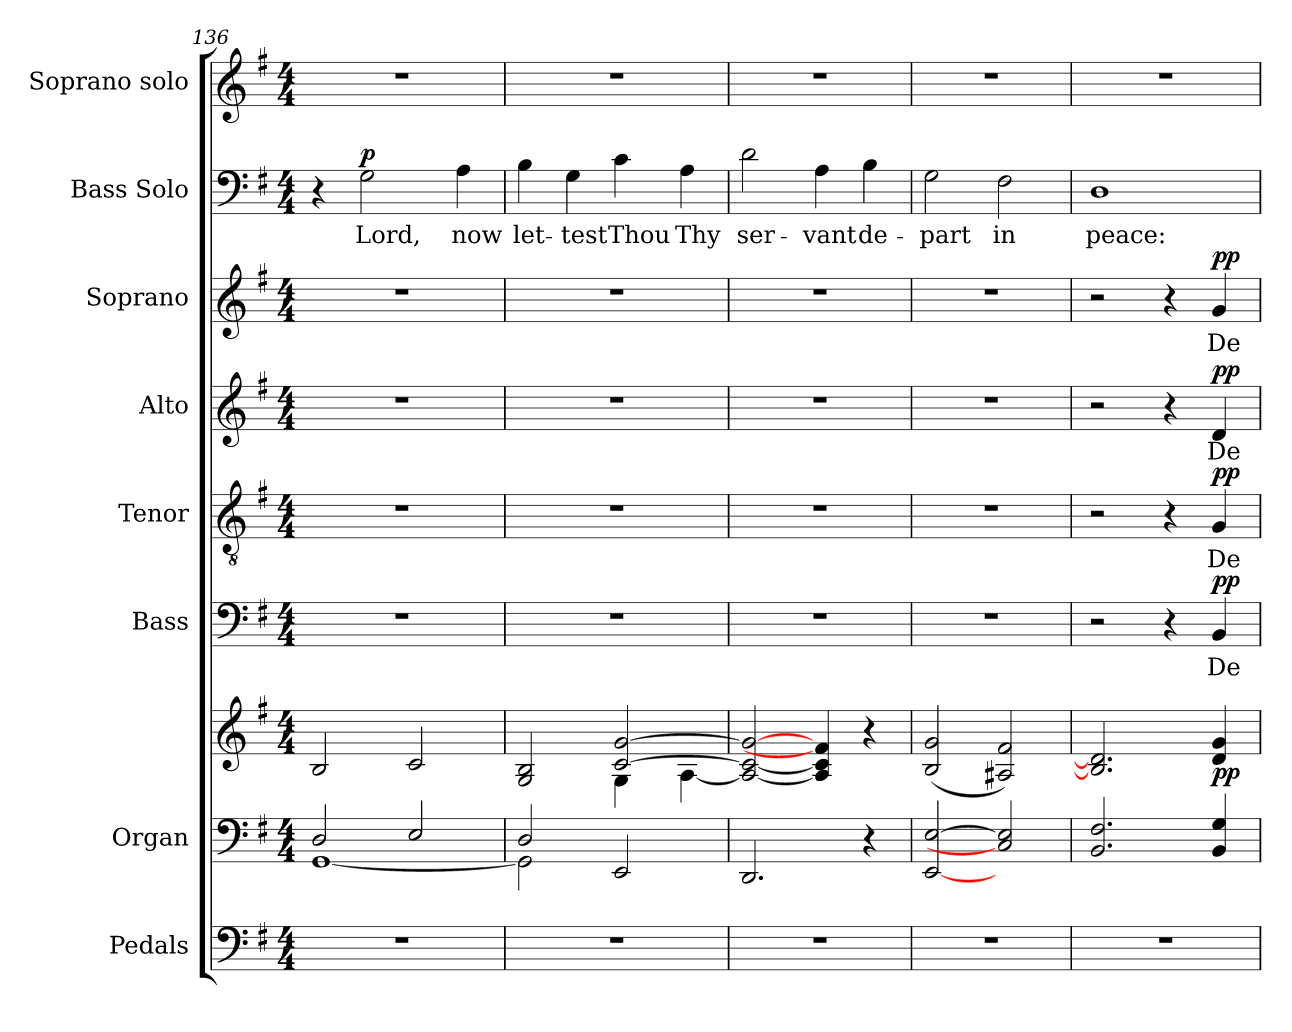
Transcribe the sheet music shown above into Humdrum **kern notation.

**kern	**kern	**kern	**dynam	**kern	**text	**dynam	**kern	**text	**dynam	**kern	**text	**dynam	**kern	**text	**dynam	**kern	**text	**dynam	**kern
*part8	*part7	*part7	*part7	*part6	*part6	*part6	*part5	*part5	*part5	*part4	*part4	*part4	*part3	*part3	*part3	*part2	*part2	*part2	*part1
*staff9	*staff8	*staff7	*staff7/8	*staff6	*staff6	*staff6	*staff5	*staff5	*staff5	*staff4	*staff4	*staff4	*staff3	*staff3	*staff3	*staff2	*staff2	*staff2	*staff1
*I"Pedals	*I"Organ	*	*	*I"Bass	*	*	*I"Tenor	*	*	*I"Alto	*	*	*I"Soprano	*	*	*I"Bass Solo	*	*	*I"Soprano solo
*	*	*	*	*I'B	*	*	*I'T	*	*	*I'A	*	*	*I'S	*	*	*I'B	*	*	*I'S
*clefF4	*clefF4	*clefG2	*	*clefF4	*	*	*clefGv2	*	*	*clefG2	*	*	*clefG2	*	*	*clefF4	*	*	*clefG2
*k[f#]	*k[f#]	*k[f#]	*	*k[f#]	*	*	*k[f#]	*	*	*k[f#]	*	*	*k[f#]	*	*	*k[f#]	*	*	*k[f#]
*G:	*G:	*G:	*	*G:	*	*	*G:	*	*	*G:	*	*	*G:	*	*	*G:	*	*	*G:
*M4/4	*M4/4	*M4/4	*	*M4/4	*	*	*M4/4	*	*	*M4/4	*	*	*M4/4	*	*	*M4/4	*	*	*M4/4
=136	=136	=136	=136	=136	=136	=136	=136	=136	=136	=136	=136	=136	=136	=136	=136	=136	=136	=136	=136
*	*^	*^	*	*	*	*	*	*	*	*	*	*	*	*	*	*	*	*	*
1r	2D/	[1GG\	2B/	2ryy	.	1r	.	.	1r	.	.	1r	.	.	1r	.	.	4r	.	.	1r
!	!	!	!	!	!	!	!	!	!	!	!	!	!	!	!	!	!	!	!LO:LY:b	!LO:DY:b	!
.	.	.	.	.	.	.	.	.	.	.	.	.	.	.	.	.	.	2G	Lord,	p	.
.	2E/	.	2c/	2ryy	.	.	.	.	.	.	.	.	.	.	.	.	.	.	.	.	.
!	!	!	!	!	!	!	!	!	!	!	!	!	!	!	!	!	!	!	!LO:LY:b	!	!
.	.	.	.	.	.	.	.	.	.	.	.	.	.	.	.	.	.	4A	now	.	.
=137	=137	=137	=137	=137	=137	=137	=137	=137	=137	=137	=137	=137	=137	=137	=137	=137	=137	=137	=137	=137	=137
!	!	!	!	!	!	!	!	!	!	!	!	!	!	!	!	!	!	!	!LO:LY:b	!	!
1r	2D/	2GG\]	2G/ 2B/	2ryy	.	1r	.	.	1r	.	.	1r	.	.	1r	.	.	4B	let-	.	1r
!	!	!	!	!	!	!	!	!	!	!	!	!	!	!	!	!	!	!	!LO:LY:b	!	!
.	.	.	.	.	.	.	.	.	.	.	.	.	.	.	.	.	.	4G	-test	.	.
!	!	!	!	!	!	!	!	!	!	!	!	!	!	!	!	!	!	!	!LO:LY:b	!	!
.	2EE/	2ryy	[2c/ [2g/	4G\	.	.	.	.	.	.	.	.	.	.	.	.	.	4c	Thou	.	.
!	!	!	!	!	!	!	!	!	!	!	!	!	!	!	!	!	!	!	!LO:LY:b	!	!
.	.	.	.	[4A\	.	.	.	.	.	.	.	.	.	.	.	.	.	4A	Thy	.	.
=138	=138	=138	=138	=138	=138	=138	=138	=138	=138	=138	=138	=138	=138	=138	=138	=138	=138	=138	=138	=138	=138
!	!	!	!	!	!	!	!	!	!	!	!	!	!	!	!	!	!	!	!LO:LY:b	!	!
1r	2.DD/	2ryy	2A/_ 2c/_ 2g/_	2ryy	.	1r	.	.	1r	.	.	1r	.	.	1r	.	.	2d	ser-	.	1r
!	!	!	!	!	!	!	!	!	!	!	!	!	!	!	!	!	!	!	!LO:LY:b	!	!
.	.	2ryy	4A/] 4c/] 4f#/]	2ryy	.	.	.	.	.	.	.	.	.	.	.	.	.	4A	-vant	.	.
!	!	!	!	!	!	!	!	!	!	!	!	!	!	!	!	!	!	!	!LO:LY:b	!	!
.	4r	.	4r	.	.	.	.	.	.	.	.	.	.	.	.	.	.	4B	de-	.	.
=139	=139	=139	=139	=139	=139	=139	=139	=139	=139	=139	=139	=139	=139	=139	=139	=139	=139	=139	=139	=139	=139
!	!	!	!	!	!	!	!	!	!	!	!	!	!	!	!	!	!	!	!LO:LY:b	!	!
1r	[2EE/ [2E/	2ryy	(>2B/ 2g/	2ryy	.	1r	.	.	1r	.	.	1r	.	.	1r	.	.	2G	-part	.	1r
!	!	!	!	!	!	!	!	!	!	!	!	!	!	!	!	!	!	!	!LO:LY:b	!	!
.	2C#/] 2E/]	2ryy	2A#X/ 2f#/)	2ryy	.	.	.	.	.	.	.	.	.	.	.	.	.	2F#	in	.	.
=140	=140	=140	=140	=140	=140	=140	=140	=140	=140	=140	=140	=140	=140	=140	=140	=140	=140	=140	=140	=140	=140
!	!	!	!	!	!	!	!	!	!	!	!	!	!	!	!	!	!	!	!LO:LY:b	!	!
1r	2.BB/ 2.F#/	2ryy	2.B/] 2.d/]	2ryy	.	2r	.	.	2r	.	.	2r	.	.	2r	.	.	1D	peace:	.	1r
.	.	2ryy	.	2ryy	.	4r	.	.	4r	.	.	4r	.	.	4r	.	.	.	.	.	.
!	!	!	!	!	!LO:DY:b	!	!LO:LY:b	!LO:DY:b	!	!LO:LY:b	!LO:DY:b	!	!LO:LY:b	!LO:DY:b	!	!LO:LY:b	!LO:DY:b	!	!	!	!
.	4BB/ 4G/	.	4d/ 4g/	.	pp	4BB	De-	pp	4G	De-	pp	4d	De-	pp	4g	De-	pp	.	.	.	.
*	*v	*v	*	*	*	*	*	*	*	*	*	*	*	*	*	*	*	*	*	*	*
*	*	*v	*v	*	*	*	*	*	*	*	*	*	*	*	*	*	*	*	*	*
=	=	=	=	=	=	=	=	=	=	=	=	=	=	=	=	=	=	=	=
*-	*-	*-	*-	*-	*-	*-	*-	*-	*-	*-	*-	*-	*-	*-	*-	*-	*-	*-	*-
